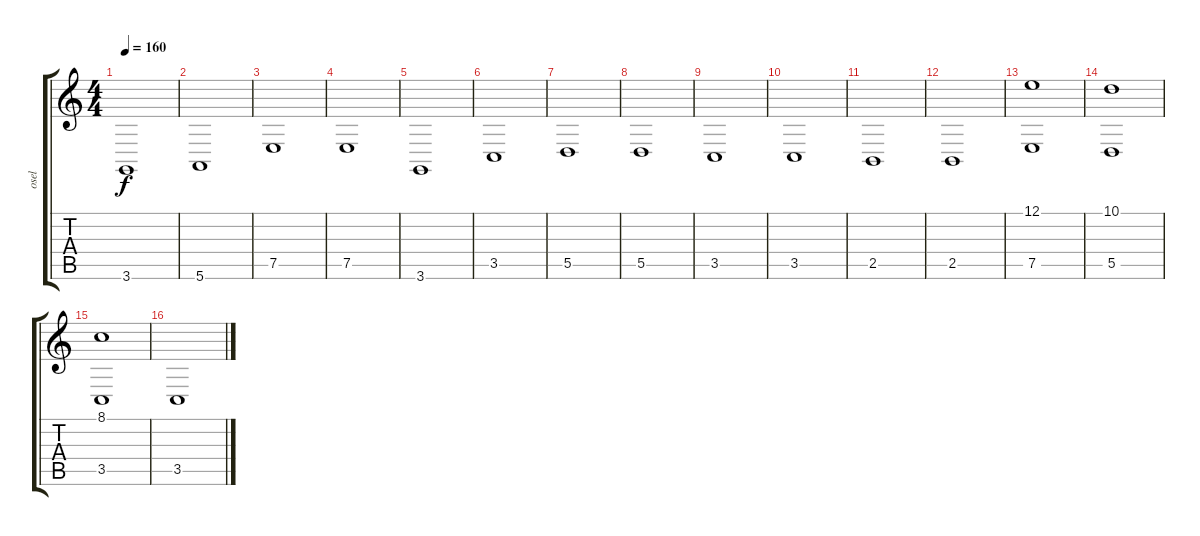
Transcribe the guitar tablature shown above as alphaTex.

\track ("osel" "osel") {instrument pad1newage}
\staff {score tabs}
\tuning (E4 B3 G3 D3 A2 E2) {hide}
\ts (4 4)
\tempo 160
\clef g2
\ks c
3.6.1{dy f} |
5.6.1 |
7.5.1 |
7.5.1 |
3.6.1 |
3.5.1 |
5.5.1 |
5.5.1 |
3.5.1 |
3.5.1 |
2.5.1 |
2.5.1 |
(12.1 7.5).1 |
(10.1 5.5).1 |
(8.1 3.5).1 |
3.5.1
